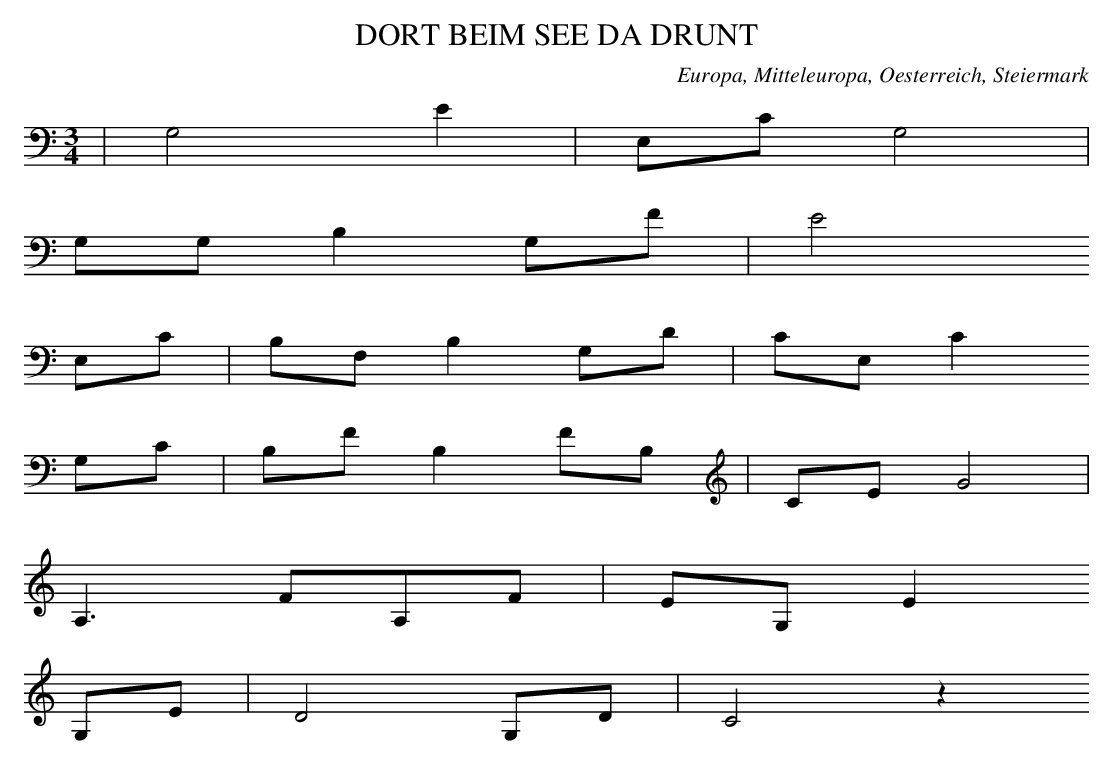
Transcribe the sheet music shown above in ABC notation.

X:1
T: DORT BEIM SEE DA DRUNT
O: Europa, Mitteleuropa, Oesterreich, Steiermark
M: 3/4
L: 1/8
K: C
 | G,4E2 | E,CG,4 |
G,G,B,2G,F | E4
E,C | B,F,B,2G,D | CE,C2
G,C | B,FB,2FB, | CEG4 |
A,3FA,F | EG,E2
G,E | D4G,D | C4z2
